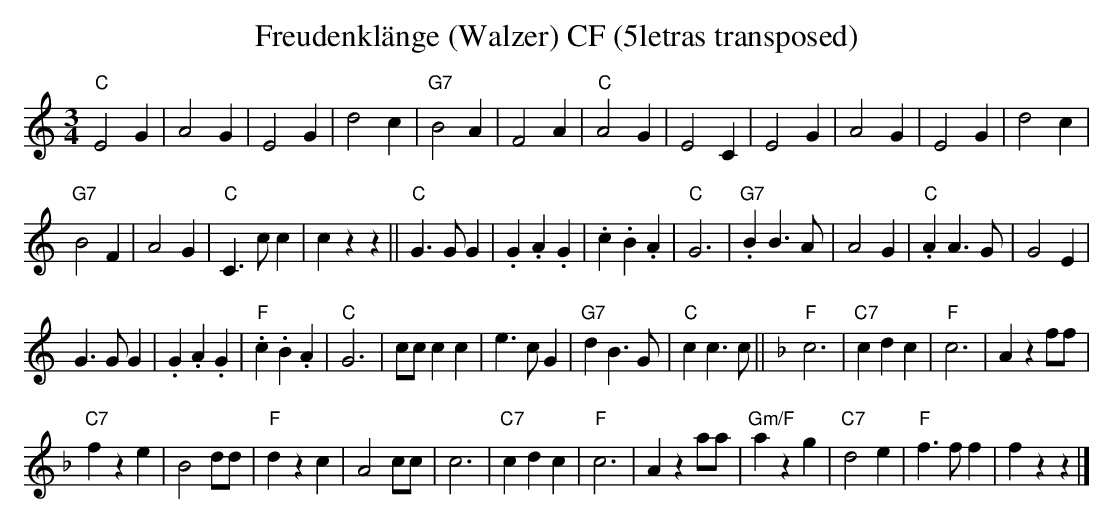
X:1
T:Freudenklänge (Walzer) CF (5letras transposed)
M:3/4
L:1/4
K:C transpose=3 %%MIDI gchordon
 "C"E2G | A2G | E2G | d2c | "G7"B2A | F2A | "C"A2G | E2C | E2G | A2G | E2G | d2c |
"G7"B2F | A2G | "C"C>cc | czz || "C"G>GG | .G.A.G | .c.B.A | "C"G3 | "G7".BB>A | A2G | "C".AA>G | G2E |
G>GG | .G.A.G | "F".c.B.A | "C"G3 | c/2c/2cc | e>cG | "G7"dB>G | "C"cc>c || [K:F] "F"c3 | "C7"cdc | "F"c3 | Azf/2f/2 |
"C7"fze | B2d/2d/2 | "F"dzc | A2c/2c/2 | c3 | "C7"cdc | "F"c3 | Aza/2a/2 | "Gm/F"azg | "C7"d2e | "F"f>ff | fzz |]
